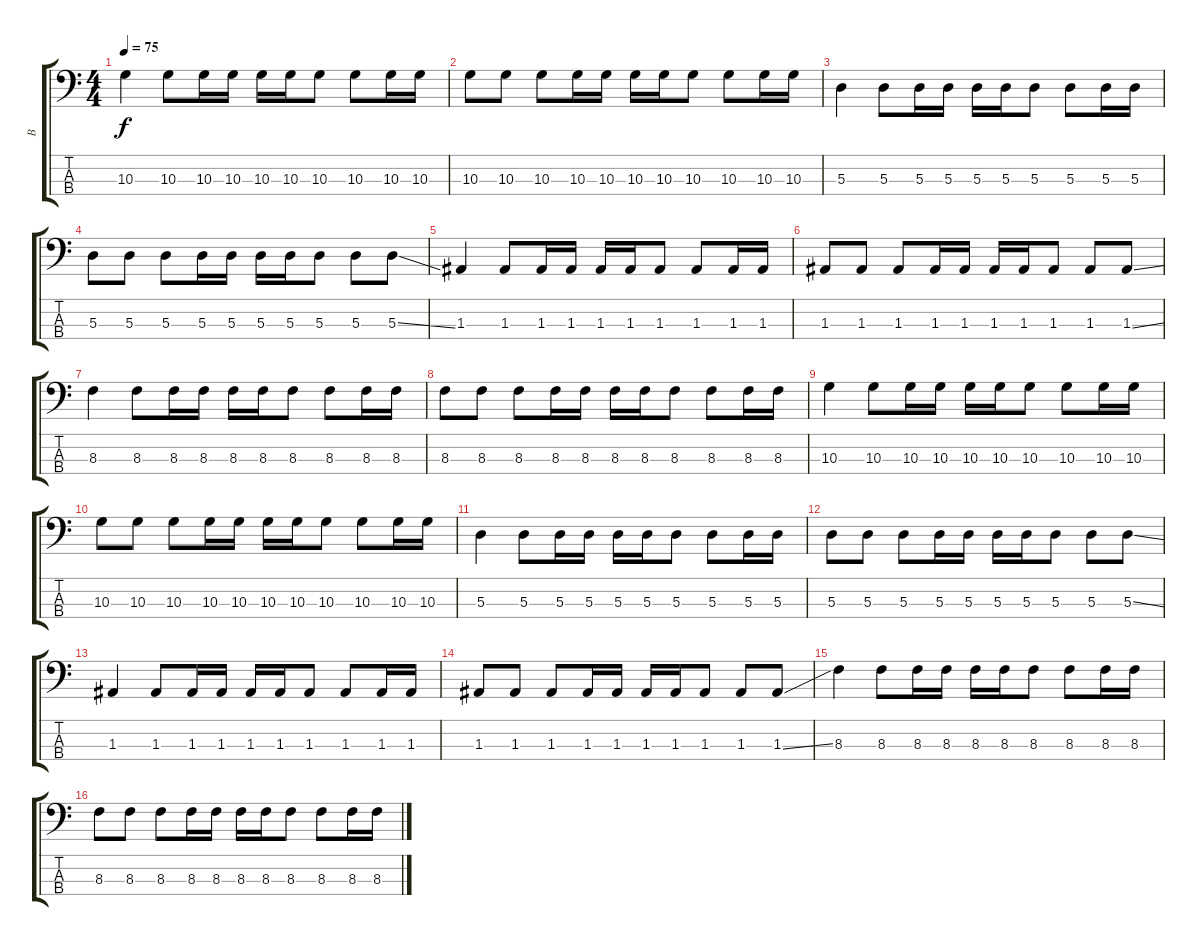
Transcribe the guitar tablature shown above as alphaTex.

\track ("B" "B") {instrument electricbassfinger}
\staff {score tabs}
\tuning (G2 D2 A1 E1) {hide}
\ts (4 4)
\tempo 75
\clef f4
\ks c
10.3.4{dy f} 10.3.8 10.3.16 10.3.16 10.3.16 10.3.16 10.3.8 10.3.8 10.3.16 10.3.16 |
10.3.8 10.3.8 10.3.8 10.3.16 10.3.16 10.3.16 10.3.16 10.3.8 10.3.8 10.3.16 10.3.16 |
5.3.4 5.3.8 5.3.16 5.3.16 5.3.16 5.3.16 5.3.8 5.3.8 5.3.16 5.3.16 |
5.3.8 5.3.8 5.3.8 5.3.16 5.3.16 5.3.16 5.3.16 5.3.8 5.3.8 5.3{ss}.8 |
1.3.4 1.3.8 1.3.16 1.3.16 1.3.16 1.3.16 1.3.8 1.3.8 1.3.16 1.3.16 |
1.3.8 1.3.8 1.3.8 1.3.16 1.3.16 1.3.16 1.3.16 1.3.8 1.3.8 1.3{ss}.8 |
8.3.4 8.3.8 8.3.16 8.3.16 8.3.16 8.3.16 8.3.8 8.3.8 8.3.16 8.3.16 |
8.3.8 8.3.8 8.3.8 8.3.16 8.3.16 8.3.16 8.3.16 8.3.8 8.3.8 8.3.16 8.3.16 |
10.3.4 10.3.8 10.3.16 10.3.16 10.3.16 10.3.16 10.3.8 10.3.8 10.3.16 10.3.16 |
10.3.8 10.3.8 10.3.8 10.3.16 10.3.16 10.3.16 10.3.16 10.3.8 10.3.8 10.3.16 10.3.16 |
5.3.4 5.3.8 5.3.16 5.3.16 5.3.16 5.3.16 5.3.8 5.3.8 5.3.16 5.3.16 |
5.3.8 5.3.8 5.3.8 5.3.16 5.3.16 5.3.16 5.3.16 5.3.8 5.3.8 5.3{ss}.8 |
1.3.4 1.3.8 1.3.16 1.3.16 1.3.16 1.3.16 1.3.8 1.3.8 1.3.16 1.3.16 |
1.3.8 1.3.8 1.3.8 1.3.16 1.3.16 1.3.16 1.3.16 1.3.8 1.3.8 1.3{ss}.8 |
8.3.4 8.3.8 8.3.16 8.3.16 8.3.16 8.3.16 8.3.8 8.3.8 8.3.16 8.3.16 |
8.3.8 8.3.8 8.3.8 8.3.16 8.3.16 8.3.16 8.3.16 8.3.8 8.3.8 8.3.16 8.3.16
